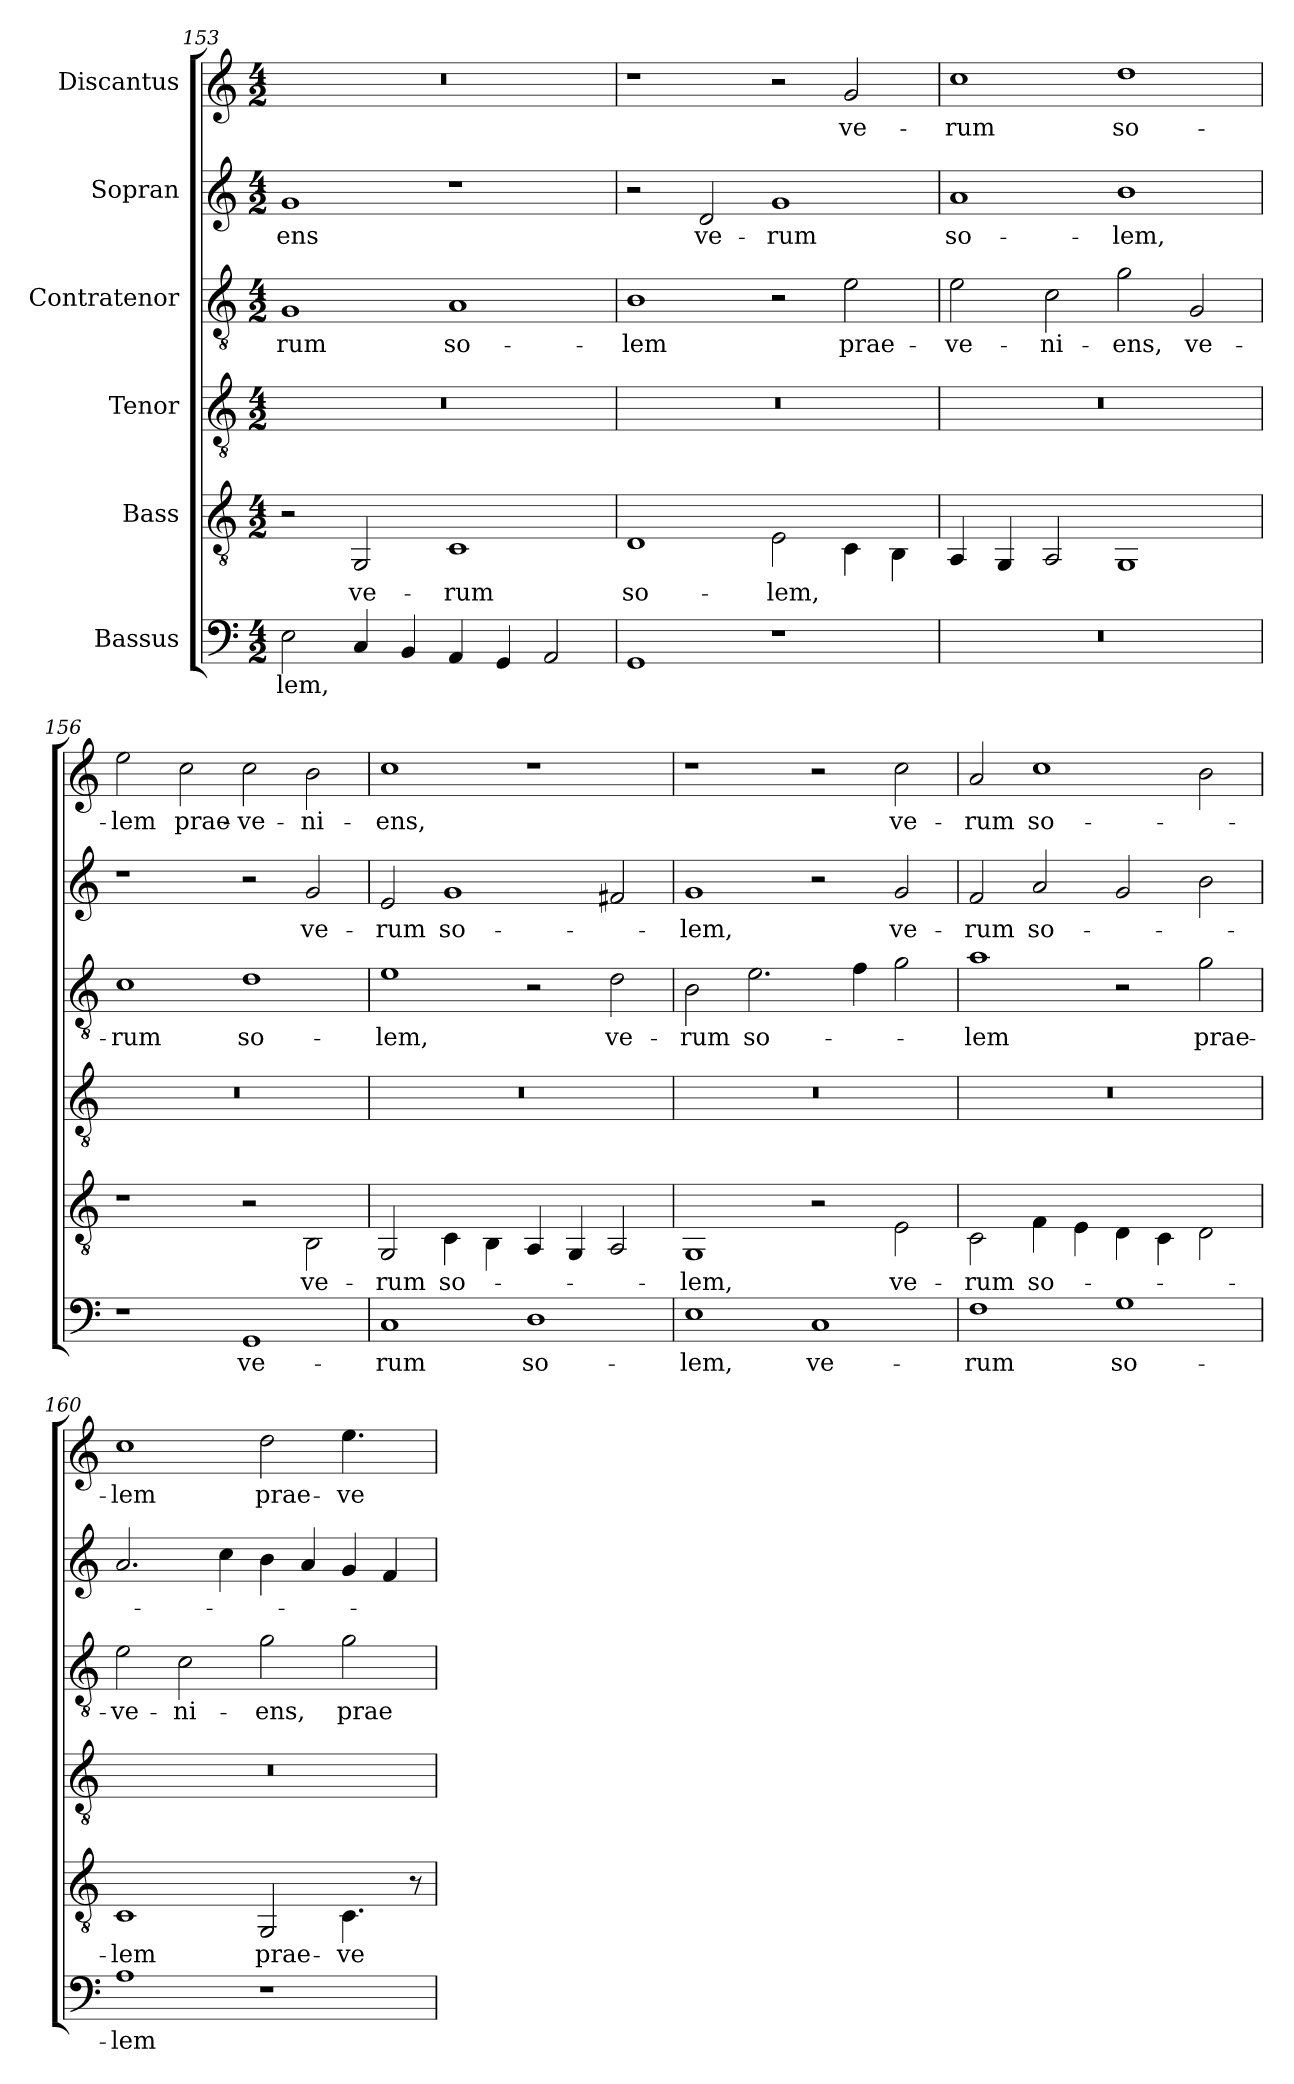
**kern	**text	**kern	**text	**kern	**kern	**text	**kern	**text	**kern	**text
*part6	*part6	*part5	*part5	*part4	*part3	*part3	*part2	*part2	*part1	*part1
*staff6	*staff6	*staff5	*staff5	*staff4	*staff3	*staff3	*staff2	*staff2	*staff1	*staff1
*I"Bassus	*	*I"Bass	*	*I"Tenor	*I"Contratenor	*	*I"Sopran	*	*I"Discantus	*
*clefF4	*	*clefGv2	*	*clefGv2	*clefGv2	*	*clefG2	*	*clefG2	*
*k[]	*	*k[]	*	*k[]	*k[]	*	*k[]	*	*k[]	*
*M4/2	*	*M4/2	*	*M4/2	*M4/2	*	*M4/2	*	*M4/2	*
=153	=153	=153	=153	=153	=153	=153	=153	=153	=153	=153
2E\	-lem,	2r	.	0r	1G/	-rum	1g/	-ens	0r	.
4C/	.	2GG/	ve-	.	.	.	.	.	.	.
4BB/	.	.	.	.	.	.	.	.	.	.
4AA/	.	1C/	-rum	.	1A/	so-	1r	.	.	.
4GG/	.	.	.	.	.	.	.	.	.	.
2AA/	.	.	.	.	.	.	.	.	.	.
=154	=154	=154	=154	=154	=154	=154	=154	=154	=154	=154
1GG/	.	1D/	so-	0r	1B/	-lem	2r	.	1r	.
.	.	.	.	.	.	.	2d/	ve-	.	.
1r	.	2E\	-lem,	.	2r	.	1g/	-rum	2r	.
.	.	4C\	.	.	2e\	prae-	.	.	2g/	ve-
.	.	4BB\	.	.	.	.	.	.	.	.
=155	=155	=155	=155	=155	=155	=155	=155	=155	=155	=155
0r	.	4AA/	.	0r	2e\	-ve-	1a/	so-	1cc\	-rum
.	.	4GG/	.	.	.	.	.	.	.	.
.	.	2AA/	.	.	2c\	-ni-	.	.	.	.
.	.	1GG/	.	.	2g\	-ens,	1b\	-lem,	1dd\	so-
.	.	.	.	.	2G/	ve-	.	.	.	.
=156	=156	=156	=156	=156	=156	=156	=156	=156	=156	=156
1r	.	1r	.	0r	1c/	-rum	1r	.	2ee\	-lem
.	.	.	.	.	.	.	.	.	2cc\	prae-
1GG/	ve-	2r	.	.	1d/	so-	2r	.	2cc\	-ve-
.	.	2BB\	ve-	.	.	.	2g/	ve-	2b\	-ni-
=157	=157	=157	=157	=157	=157	=157	=157	=157	=157	=157
1C/	-rum	2GG/	-rum	0r	1e/	-lem,	2e/	-rum	1cc\	-ens,
.	.	4C\	so-	.	.	.	1g/	so-	.	.
.	.	4BB\	.	.	.	.	.	.	.	.
1D\	so-	4AA/	.	.	2r	.	.	.	1r	.
.	.	4GG/	.	.	.	.	.	.	.	.
.	.	2AA/	.	.	2d\	ve-	2f#X/	.	.	.
=158	=158	=158	=158	=158	=158	=158	=158	=158	=158	=158
1E\	-lem,	1GG/	-lem,	0r	2B\	-rum	1g/	-lem,	1r	.
.	.	.	.	.	2.e\	so-	.	.	.	.
1C/	ve-	2r	.	.	.	.	2r	.	2r	.
.	.	.	.	.	4f\	.	.	.	.	.
.	.	2E\	ve-	.	2g\	.	2g/	ve-	2cc\	ve-
=159	=159	=159	=159	=159	=159	=159	=159	=159	=159	=159
1F\	-rum	2C\	-rum	0r	1a/	-lem	2f/	-rum	2a/	-rum
.	.	4F\	so-	.	.	.	2a/	so-	1cc\	so-
.	.	4E\	.	.	.	.	.	.	.	.
1G\	so-	4D\	.	.	2r	.	2g/	.	.	.
.	.	4C\	.	.	.	.	.	.	.	.
.	.	2D\	.	.	2g\	prae-	2b\	.	2b\	.
=160	=160	=160	=160	=160	=160	=160	=160	=160	=160	=160
1A\	-lem	1C/	-lem	0r	2e\	-ve-	2.a/	.	1cc\	-lem
.	.	.	.	.	2c\	-ni-	.	.	.	.
.	.	.	.	.	.	.	4cc\	.	.	.
1r	.	2GG/	prae-	.	2g\	-ens,	4b\	.	2dd\	prae-
.	.	.	.	.	.	.	4a/	.	.	.
.	.	4.C\	-ve-	.	2g\	prae-	4g/	.	4.ee\	-ve-
.	.	.	.	.	.	.	4f/	.	.	.
.	.	8r	.	.	.	.	.	.	8ryy	.
=	=	=	=	=	=	=	=	=	=	=
*-	*-	*-	*-	*-	*-	*-	*-	*-	*-	*-
